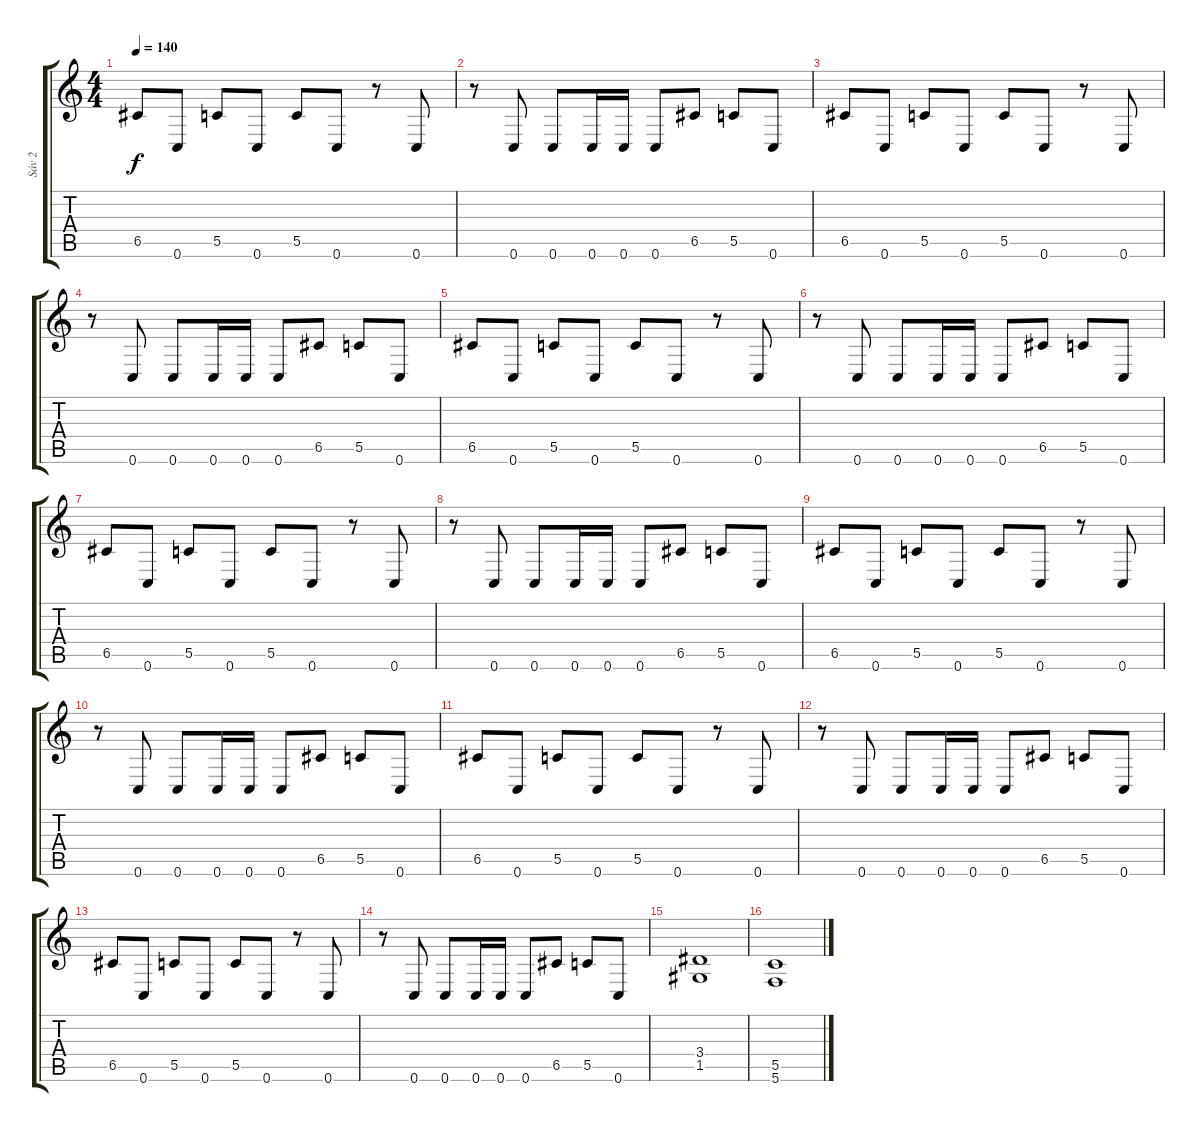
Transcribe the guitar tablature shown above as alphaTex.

\track ("Sáv 2" "Sáv 2") {instrument distortionguitar}
\staff {score tabs}
\tuning (D4 A3 F3 C3 G2 C2) {hide}
\ts (4 4)
\tempo 140
\clef g2
\ks c
6.5.8{dy f} 0.6.8 5.5.8 0.6.8 5.5.8 0.6.8 r.8 0.6.8 |
r.8 0.6.8 0.6.8 0.6.16 0.6.16 0.6.8 6.5.8 5.5.8 0.6.8 |
6.5.8 0.6.8 5.5.8 0.6.8 5.5.8 0.6.8 r.8 0.6.8 |
r.8 0.6.8 0.6.8 0.6.16 0.6.16 0.6.8 6.5.8 5.5.8 0.6.8 |
6.5.8 0.6.8 5.5.8 0.6.8 5.5.8 0.6.8 r.8 0.6.8 |
r.8 0.6.8 0.6.8 0.6.16 0.6.16 0.6.8 6.5.8 5.5.8 0.6.8 |
6.5.8 0.6.8 5.5.8 0.6.8 5.5.8 0.6.8 r.8 0.6.8 |
r.8 0.6.8 0.6.8 0.6.16 0.6.16 0.6.8 6.5.8 5.5.8 0.6.8 |
6.5.8 0.6.8 5.5.8 0.6.8 5.5.8 0.6.8 r.8 0.6.8 |
r.8 0.6.8 0.6.8 0.6.16 0.6.16 0.6.8 6.5.8 5.5.8 0.6.8 |
6.5.8 0.6.8 5.5.8 0.6.8 5.5.8 0.6.8 r.8 0.6.8 |
r.8 0.6.8 0.6.8 0.6.16 0.6.16 0.6.8 6.5.8 5.5.8 0.6.8 |
6.5.8 0.6.8 5.5.8 0.6.8 5.5.8 0.6.8 r.8 0.6.8 |
r.8 0.6.8 0.6.8 0.6.16 0.6.16 0.6.8 6.5.8 5.5.8 0.6.8 |
(3.4 1.5).1 |
(5.5 5.6).1
